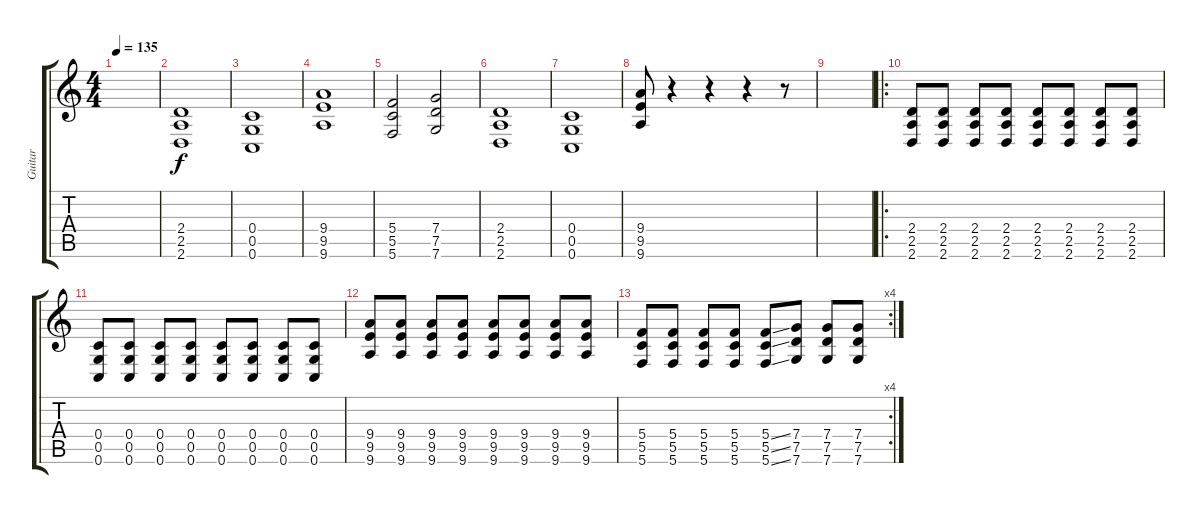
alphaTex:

\track ("Guitar" "Guitar") {instrument distortionguitar}
\staff {score tabs}
\tuning (D4 A3 F3 C3 G2 C2) {hide}
\ts (4 4)
\tempo 135
\clef g2
\ks c
|
(2.4 2.5 2.6).1 |
(0.4 0.5 0.6).1 |
(9.4 9.5 9.6).1 |
(5.4 5.5 5.6).2 (7.4 7.5 7.6).2 |
(2.4 2.5 2.6).1 |
(0.4 0.5 0.6).1 |
(9.4 9.5 9.6).8 r.4 r.4 r.4 r.8 |
|
\ro
(2.4 2.5 2.6).8 (2.4 2.5 2.6).8 (2.4 2.5 2.6).8 (2.4 2.5 2.6).8 (2.4 2.5 2.6).8 (2.4 2.5 2.6).8 (2.4 2.5 2.6).8 (2.4 2.5 2.6).8 |
(0.4 0.5 0.6).8 (0.4 0.5 0.6).8 (0.4 0.5 0.6).8 (0.4 0.5 0.6).8 (0.4 0.5 0.6).8 (0.4 0.5 0.6).8 (0.4 0.5 0.6).8 (0.4 0.5 0.6).8 |
(9.4 9.5 9.6).8 (9.4 9.5 9.6).8 (9.4 9.5 9.6).8 (9.4 9.5 9.6).8 (9.4 9.5 9.6).8 (9.4 9.5 9.6).8 (9.4 9.5 9.6).8 (9.4 9.5 9.6).8 |
\rc 4
(5.4 5.5 5.6).8 (5.4 5.5 5.6).8 (5.4 5.5 5.6).8 (5.4 5.5 5.6).8 (5.4{ss} 5.5{ss} 5.6{ss}).8 (7.4 7.5 7.6).8 (7.4 7.5 7.6).8 (7.4 7.5 7.6).8
